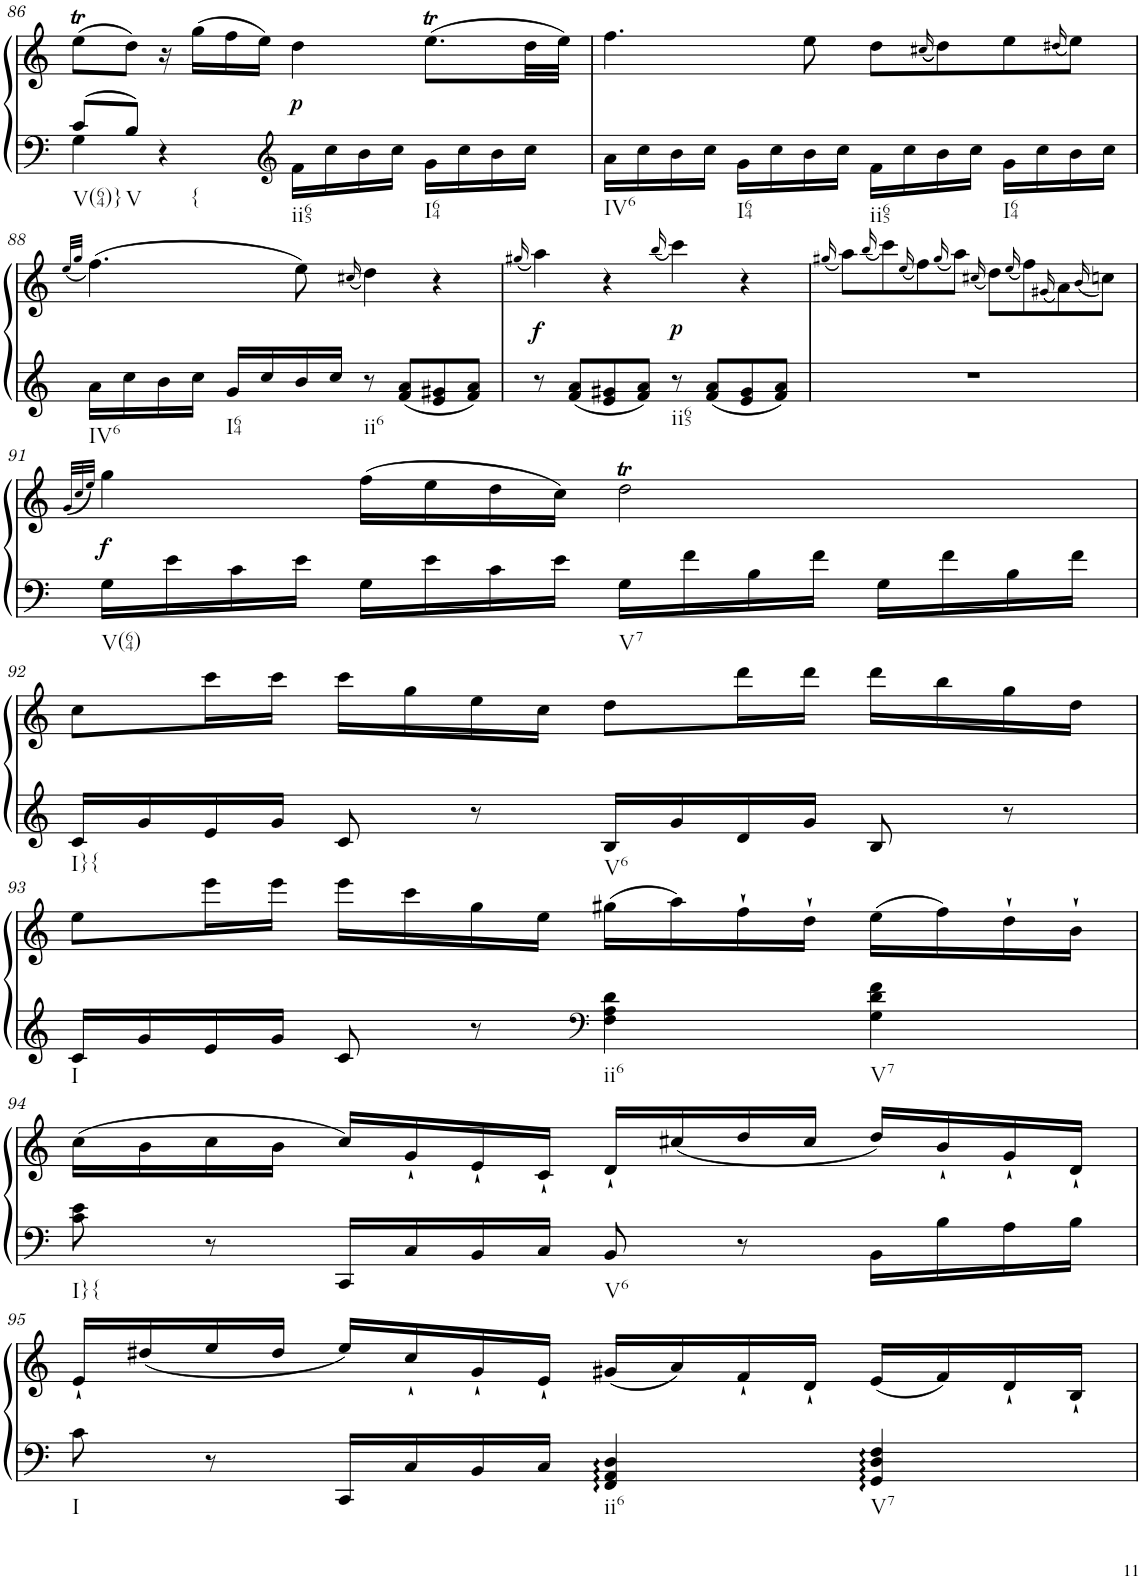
**kern	**kern	**dynam
*part1	*part1	*part1
*staff2	*staff1	*staff1/2
*I"Klavier linke Hand	*	*
!!LO:PB:g=z
*clefF4	*clefG2	*
*k[]	*k[]	*
*M4/4	*M4/4	*
=86	=86	=86
*^	*	*
!LO:TX:b:t=V(64)}	!	!	!
8c/L	4G\	(8eet\L	.
!LO:TX:b:t=V	!	!	!
8B/J	.	8dd\J)	.
!LO:TX:b:t={	!	!	!
4r	4ryy	16r	.
.	.	(16gg\LL	.
.	.	16ff\	.
.	.	16ee\JJ)	.
*clefG2	*	*	*
!LO:TX:b:t=ii65	!	!	!
!LO:TX:b:t=I64	!	!	!
!	!	!	!LO:DY:b
2ryy	16f\LL	4dd\	p
.	16cc\	.	.
.	16b\	.	.
.	16cc\JJ	.	.
.	16g\LL	(8.eet\L	.
.	16cc\	.	.
.	16b\	.	.
.	16cc\JJ	32dd\LL	.
.	.	32ee\JJJ)	.
=87	=87	=87	=87
!LO:TX:b:t=IV6	!	!	!
!LO:TX:b:t=I64	!	!	!
!LO:TX:b:t=ii65	!	!	!
!LO:TX:b:t=I64	!	!	!
1ryy	16a\LL	4.ff\	.
.	16cc\	.	.
.	16b\	.	.
.	16cc\JJ	.	.
.	16g\LL	.	.
.	16cc\	.	.
.	16b\	8ee\	.
.	16cc\JJ	.	.
.	16f\LL	8dd\L	.
.	16cc\	.	.
.	.	((16qcc#X/	.
.	16b\	8dd\))	.
.	16cc\JJ	.	.
.	16g\LL	8ee\	.
.	16cc\	.	.
.	.	(16qdd#X/	.
.	16b\	8ee\J)	.
.	16cc\JJ	.	.
*v	*v	*	*
!!LO:LB:g=z
=88	=88	=88
.	(32qee/LLL	.
.	32qgg/JJJ	.
!LO:TX:b:t=IV6	!	!
16a\LL	(4.ff\)	.
16cc\	.	.
16b\	.	.
16cc\JJ	.	.
!LO:TX:b:t=I64	!	!
16g/LL	.	.
16cc/	.	.
16b/	8ee\)	.
16cc/JJ	.	.
.	(16qcc#X/	.
!LO:TX:b:t=ii6	!	!
8r	4dd\)	.
8f/ 8a/L	.	.
8e/ 8g#X/	4r	.
8f/ 8a/J	.	.
=89	=89	=89
.	(16qgg#X/	.
!	!	!LO:DY:b
8r	4aa\)	f
8f/ 8a/L	.	.
8e/ 8g#X/	4r	.
8f/ 8a/J	.	.
.	(16qbb/	.
!LO:TX:b:t=ii65	!	!
!	!	!LO:DY:b
8r	4ccc\)	p
8f/ 8a/L	.	.
8e/ 8g#/	4r	.
8f/ 8a/J	.	.
=90	=90	=90
.	(16qgg#X/	.
1r	8aa\L)	.
.	(16qbb/	.
.	8ccc\)	.
.	(16qee/	.
.	8ff\)	.
.	(16qgg#/	.
.	8aa\J)	.
.	(16qcc#X/	.
.	8dd\L)	.
.	(16qee/	.
.	8ff\)	.
.	(16qg#X/	.
.	8a\)	.
.	(16qb/	.
.	8ccn\J)	.
!!LO:LB:g=z
=91	=91	=91
.	(32qg/LLL	.
.	32qcc/	.
.	32qee/JJJ)	.
!LO:TX:b:t=V(64)	!	!
!	!	!LO:DY:b
16G\LL	4gg\	f
16e\	.	.
16c\	.	.
16e\JJ	.	.
16G\LL	(16ff\LL	.
16e\	16ee\	.
16c\	16dd\	.
16e\JJ	16cc\JJ)	.
!LO:TX:b:t=V7	!	!
16G\LL	2ddT\	.
16f\	.	.
16B\	.	.
16f\JJ	.	.
16G\LL	.	.
16f\	.	.
16B\	.	.
16f\JJ	.	.
!!LO:LB:g=z
=92	=92	=92
!LO:TX:b:t=I}{	!	!
16c/LL	8cc\L	.
16g/	.	.
16e/	16ccc\L	.
16g/JJ	16ccc\JJ	.
8c/	16ccc\LL	.
.	16gg\	.
8r	16ee\	.
.	16cc\JJ	.
!LO:TX:b:t=V6	!	!
16B/LL	8dd\L	.
16g/	.	.
16d/	16ddd\L	.
16g/JJ	16ddd\JJ	.
8B/	16ddd\LL	.
.	16bb\	.
8r	16gg\	.
.	16dd\JJ	.
!!LO:LB:g=z
=93	=93	=93
!LO:TX:b:t=I	!	!
16c/LL	8ee\L	.
16g/	.	.
16e/	16eee\L	.
16g/JJ	16eee\JJ	.
8c/	16eee\LL	.
.	16ccc\	.
8r	16gg\	.
.	16ee\JJ	.
*clefF4	*	*
!LO:TX:b:t=ii6	!	!
4F\ 4A\ 4d\	(16gg#X\LL	.
.	16aa\)	.
.	16ff`\	.
.	16dd`\JJ	.
!LO:TX:b:t=V7	!	!
4G\ 4d\ 4f\	(16ee\LL	.
.	16ff\)	.
.	16dd`\	.
.	16b`\JJ	.
!!LO:LB:g=z
=94	=94	=94
!LO:TX:b:t=I}{	!	!
8c\ 8e\	(16cc\LL	.
.	16b\	.
8r	16cc\	.
.	16b\JJ	.
16CC/LL	16cc/LL)	.
16C/	16g`/	.
16BB/	16e`/	.
16C/JJ	16c`/JJ	.
!LO:TX:b:t=V6	!	!
8BB/	16d`/LL	.
.	(16cc#X/	.
8r	16dd/	.
.	16cc#/JJ	.
16BB\LL	16dd/LL)	.
16B\	16b`/	.
16A\	16g`/	.
16B\JJ	16d`/JJ	.
!!LO:LB:g=z
=95	=95	=95
!LO:TX:b:t=I	!	!
8c\	16e`/LL	.
.	(16dd#X/	.
8r	16ee/	.
.	16dd#/JJ	.
16CC/LL	16ee/LL)	.
16C/	16cc`/	.
16BB/	16g`/	.
16C/JJ	16e`/JJ	.
!LO:TX:b:t=ii6	!	!
4FF/ 4AA/ 4D/	(16g#X/LL	.
.	16a/)	.
.	16f`/	.
.	16d`/JJ	.
!LO:TX:b:t=V7	!	!
4GG/ 4D/ 4F/	(16e/LL	.
.	16f/)	.
.	16d`/	.
.	16B`/JJ	.
=	=	=
*-	*-	*-
